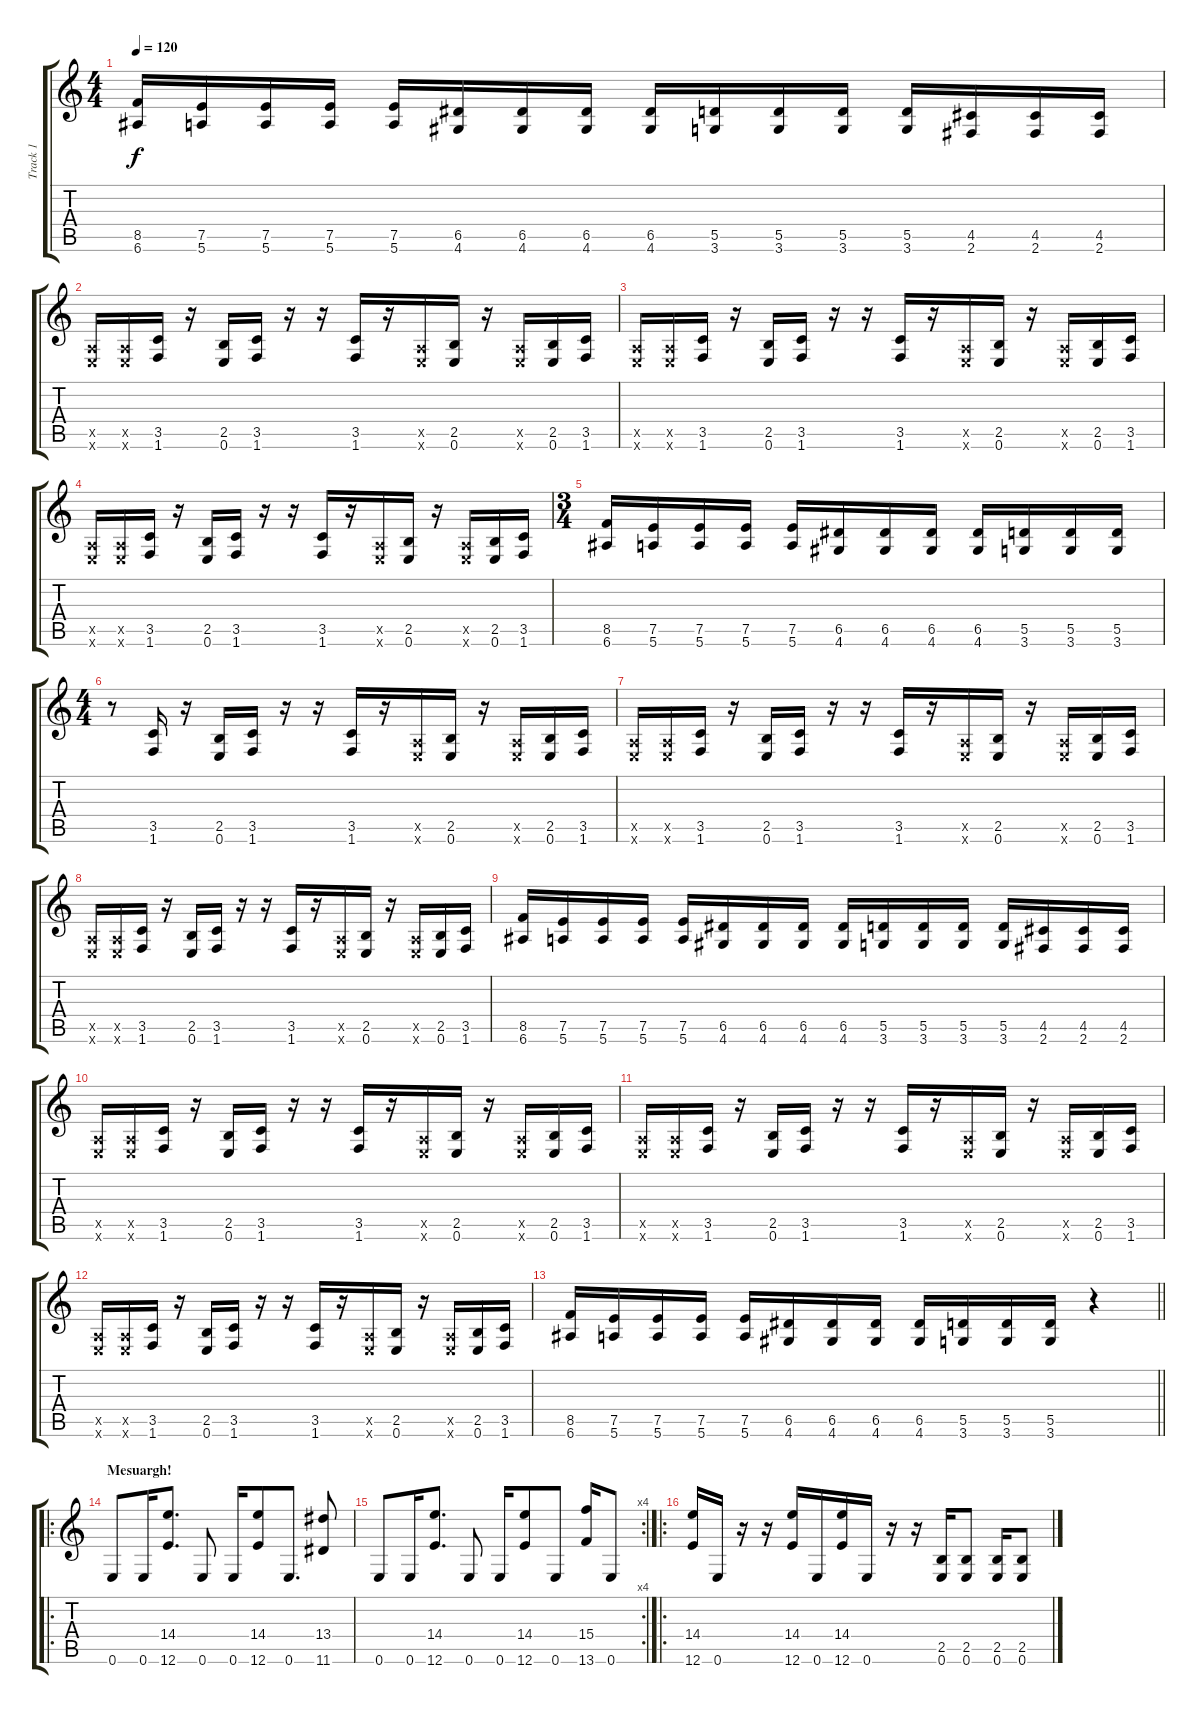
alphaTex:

\track ("Track 1" "Track 1") {instrument electricguitarjazz}
\staff {score tabs}
\tuning (E4 B3 G3 D3 A2 E2) {hide}
\ts (4 4)
\tempo 120
\clef g2
\ks c
(8.5 6.6).16{dy f} (7.5 5.6).16 (7.5 5.6).16 (7.5 5.6).16 (7.5 5.6).16 (6.5 4.6).16 (6.5 4.6).16 (6.5 4.6).16 (6.5 4.6).16 (5.5 3.6).16 (5.5 3.6).16 (5.5 3.6).16 (5.5 3.6).16 (4.5 2.6).16 (4.5 2.6).16 (4.5 2.6).16 |
(0.5{x} 0.6{x}).16{instrument distortionguitar} (0.5{x} 0.6{x}).16 (3.5 1.6).16 r.16 (2.5 0.6).16 (3.5 1.6).16 r.16 r.16 (3.5 1.6).16 r.16 (0.5{x} 0.6{x}).16 (2.5 0.6).16 r.16 (0.5{x} 0.6{x}).16 (2.5 0.6).16 (3.5 1.6).16 |
(0.5{x} 0.6{x}).16 (0.5{x} 0.6{x}).16 (3.5 1.6).16 r.16 (2.5 0.6).16 (3.5 1.6).16 r.16 r.16 (3.5 1.6).16 r.16 (0.5{x} 0.6{x}).16 (2.5 0.6).16 r.16 (0.5{x} 0.6{x}).16 (2.5 0.6).16 (3.5 1.6).16 |
(0.5{x} 0.6{x}).16 (0.5{x} 0.6{x}).16 (3.5 1.6).16 r.16 (2.5 0.6).16 (3.5 1.6).16 r.16 r.16 (3.5 1.6).16 r.16 (0.5{x} 0.6{x}).16 (2.5 0.6).16 r.16 (0.5{x} 0.6{x}).16 (2.5 0.6).16 (3.5 1.6).16 |
\ts (3 4)
(8.5 6.6).16 (7.5 5.6).16 (7.5 5.6).16 (7.5 5.6).16 (7.5 5.6).16 (6.5 4.6).16 (6.5 4.6).16 (6.5 4.6).16 (6.5 4.6).16 (5.5 3.6).16 (5.5 3.6).16 (5.5 3.6).16 |
\ts (4 4)
r.8 (3.5 1.6).16 r.16 (2.5 0.6).16 (3.5 1.6).16 r.16 r.16 (3.5 1.6).16 r.16 (0.5{x} 0.6{x}).16 (2.5 0.6).16 r.16 (0.5{x} 0.6{x}).16 (2.5 0.6).16 (3.5 1.6).16 |
(0.5{x} 0.6{x}).16 (0.5{x} 0.6{x}).16 (3.5 1.6).16 r.16 (2.5 0.6).16 (3.5 1.6).16 r.16 r.16 (3.5 1.6).16 r.16 (0.5{x} 0.6{x}).16 (2.5 0.6).16 r.16 (0.5{x} 0.6{x}).16 (2.5 0.6).16 (3.5 1.6).16 |
(0.5{x} 0.6{x}).16 (0.5{x} 0.6{x}).16 (3.5 1.6).16 r.16 (2.5 0.6).16 (3.5 1.6).16 r.16 r.16 (3.5 1.6).16 r.16 (0.5{x} 0.6{x}).16 (2.5 0.6).16 r.16 (0.5{x} 0.6{x}).16 (2.5 0.6).16 (3.5 1.6).16 |
(8.5 6.6).16 (7.5 5.6).16 (7.5 5.6).16 (7.5 5.6).16 (7.5 5.6).16 (6.5 4.6).16 (6.5 4.6).16 (6.5 4.6).16 (6.5 4.6).16 (5.5 3.6).16 (5.5 3.6).16 (5.5 3.6).16 (5.5 3.6).16 (4.5 2.6).16 (4.5 2.6).16 (4.5 2.6).16 |
(0.5{x} 0.6{x}).16{instrument distortionguitar} (0.5{x} 0.6{x}).16 (3.5 1.6).16 r.16 (2.5 0.6).16 (3.5 1.6).16 r.16 r.16 (3.5 1.6).16 r.16 (0.5{x} 0.6{x}).16 (2.5 0.6).16 r.16 (0.5{x} 0.6{x}).16 (2.5 0.6).16 (3.5 1.6).16 |
(0.5{x} 0.6{x}).16 (0.5{x} 0.6{x}).16 (3.5 1.6).16 r.16 (2.5 0.6).16 (3.5 1.6).16 r.16 r.16 (3.5 1.6).16 r.16 (0.5{x} 0.6{x}).16 (2.5 0.6).16 r.16 (0.5{x} 0.6{x}).16 (2.5 0.6).16 (3.5 1.6).16 |
(0.5{x} 0.6{x}).16 (0.5{x} 0.6{x}).16 (3.5 1.6).16 r.16 (2.5 0.6).16 (3.5 1.6).16 r.16 r.16 (3.5 1.6).16 r.16 (0.5{x} 0.6{x}).16 (2.5 0.6).16 r.16 (0.5{x} 0.6{x}).16 (2.5 0.6).16 (3.5 1.6).16 |
\barLineRight lightlight
(8.5 6.6).16 (7.5 5.6).16 (7.5 5.6).16 (7.5 5.6).16 (7.5 5.6).16 (6.5 4.6).16 (6.5 4.6).16 (6.5 4.6).16 (6.5 4.6).16 (5.5 3.6).16 (5.5 3.6).16 (5.5 3.6).16 r.4 |
\ro
\section ("" "Mesuargh!")
0.6.8 0.6.16 (14.4 12.6).8{d} 0.6.8 0.6.16 (14.4 12.6).8 0.6.8{d} (13.4 11.6).8 |
\rc 4
0.6.8 0.6.16 (14.4 12.6).8{d} 0.6.8 0.6.16 (14.4 12.6).8 0.6.8 (15.4 13.6).16 0.6.8 |
\ro
(14.4 12.6).16 0.6.16 r.16 r.16 (14.4 12.6).16 0.6.16 (14.4 12.6).16 0.6.16 r.16 r.16 (2.5 0.6).16 (2.5 0.6).8 (2.5 0.6).16 (2.5 0.6).8
